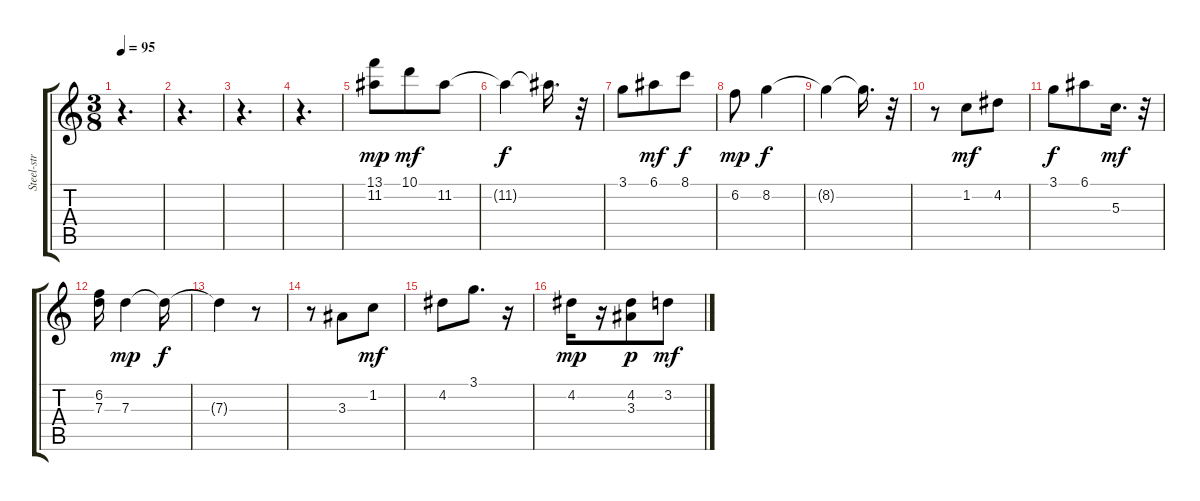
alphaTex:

\track ("Steel-str Gt" "Steel-str ") {instrument acousticguitarsteel}
\staff {score tabs}
\tuning (E4 B3 G3 D3 A2 E2) {hide}
\ts (3 8)
\tempo 95
\clef g2
\ks c
r.4{d dy f} |
r.4{d} |
r.4{d} |
r.4{d} |
(13.1 11.2).8{dy mp} 10.1.8{dy mf} 11.2.8 |
11.2{t}.4{dy f} 11.2{t}.16{d} r.32 |
3.1.8 6.1.8{dy mf} 8.1.8{dy f} |
6.2.8{dy mp} 8.2.4{dy f} |
8.2{t}.4 8.2{t}.16{d} r.32 |
r.8 1.2.8{dy mf} 4.2.8 |
3.1.8{dy f} 6.1.8 5.3.16{d dy mf} r.32 |
(6.2 7.3).16 7.3.4{dy mp} 7.3{t}.16{dy f} |
7.3{t}.4 r.8 |
r.8 3.3.8 1.2.8{dy mf} |
4.2.8 3.1.8{d} r.16 |
4.2.16{dy mp} r.16 (4.2 3.3).8{dy p} 3.2.8{dy mf}
